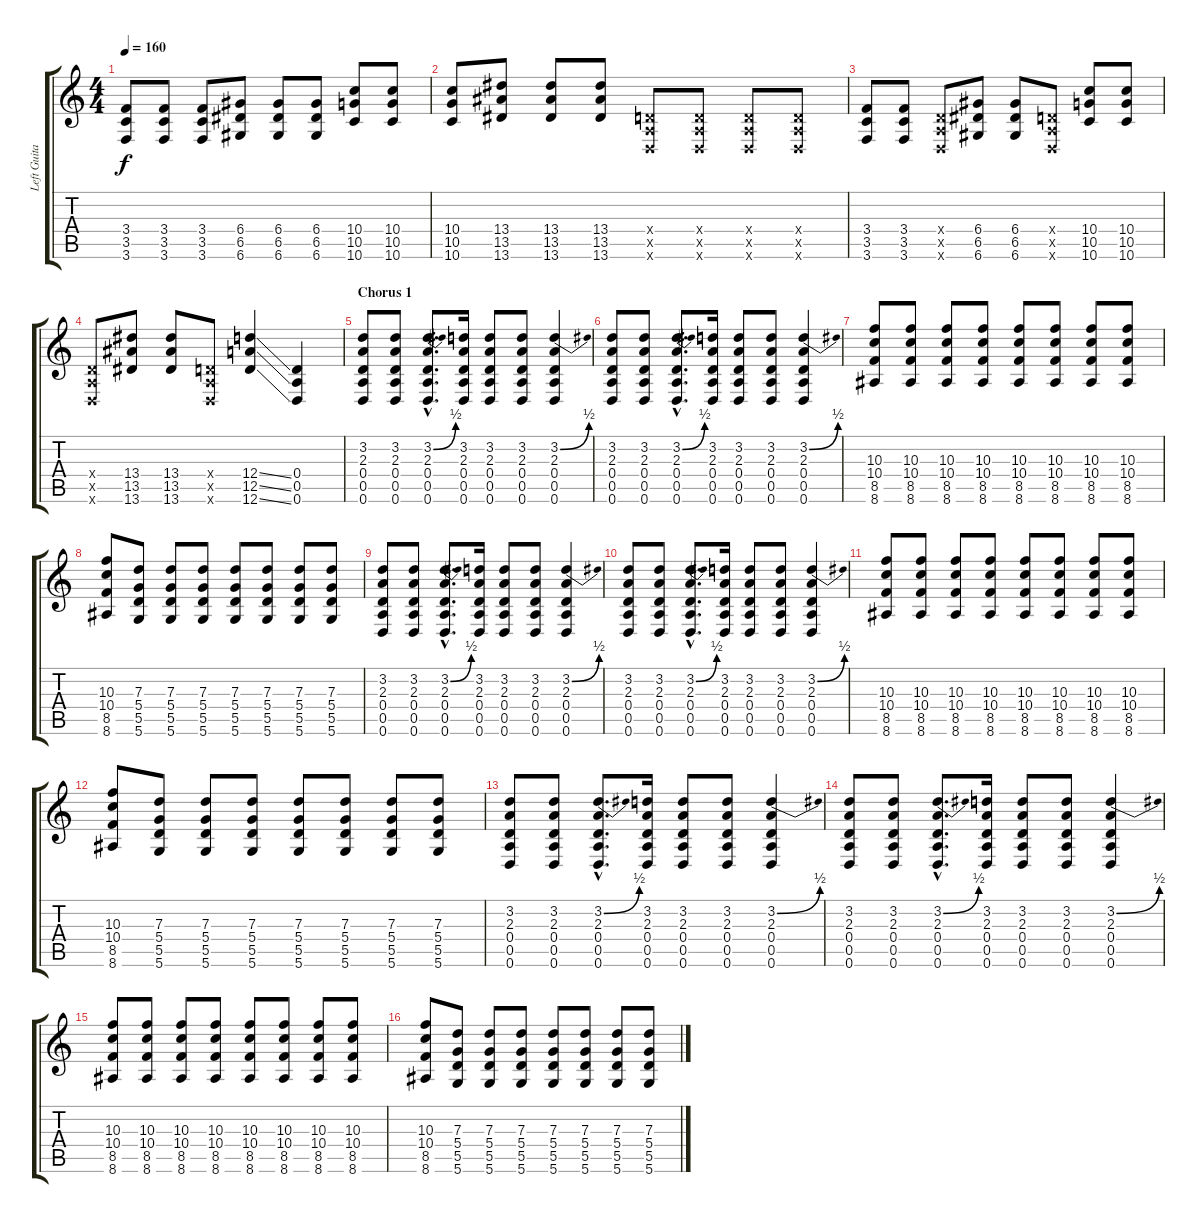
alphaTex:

\track ("Left Guitar" "Left Guita") {instrument distortionguitar}
\staff {score tabs}
\tuning (E4 B3 G3 D3 A2 D2) {hide}
\ts (4 4)
\tempo 160
\clef g2
\ks c
(3.4 3.5 3.6).8{dy f} (3.4 3.5 3.6).8 (3.4 3.5 3.6).8 (6.4 6.5 6.6).8 (6.4 6.5 6.6).8 (6.4 6.5 6.6).8 (10.4 10.5 10.6).8 (10.4 10.5 10.6).8 |
(10.4 10.5 10.6).8 (13.4 13.5 13.6).8 (13.4 13.5 13.6).8 (13.4 13.5 13.6).8 (0.4{x} 0.5{x} 0.6{x}).8 (0.4{x} 0.5{x} 0.6{x}).8 (0.4{x} 0.5{x} 0.6{x}).8 (0.4{x} 0.5{x} 0.6{x}).8 |
(3.4 3.5 3.6).8 (3.4 3.5 3.6).8 (0.4{x} 0.5{x} 0.6{x}).8 (6.4 6.5 6.6).8 (6.4 6.5 6.6).8 (0.4{x} 0.5{x} 0.6{x}).8 (10.4 10.5 10.6).8 (10.4 10.5 10.6).8 |
(0.4{x} 0.5{x} 0.6{x}).8 (13.4 13.5 13.6).8 (13.4 13.5 13.6).8 (0.4{x} 0.5{x} 0.6{x}).8 (12.4{ss} 12.5{ss} 12.6{ss}).4 (0.4 0.5 0.6).4 |
\section ("" "Chorus 1")
(3.2 2.3 0.4 0.5 0.6).8 (3.2 2.3 0.4 0.5 0.6).8 (3.2{be (bend 0 0 60 2) hac} 2.3{hac} 0.4{hac} 0.5{hac} 0.6{hac}).8{d} (3.2 2.3 0.4 0.5 0.6).16 (3.2 2.3 0.4 0.5 0.6).8 (3.2 2.3 0.4 0.5 0.6).8 (3.2{be (bend 0 0 60 2)} 2.3 0.4 0.5 0.6).4 |
(3.2 2.3 0.4 0.5 0.6).8 (3.2 2.3 0.4 0.5 0.6).8 (3.2{be (bend 0 0 60 2) hac} 2.3{hac} 0.4{hac} 0.5{hac} 0.6{hac}).8{d} (3.2 2.3 0.4 0.5 0.6).16 (3.2 2.3 0.4 0.5 0.6).8 (3.2 2.3 0.4 0.5 0.6).8 (3.2{be (bend 0 0 60 2)} 2.3 0.4 0.5 0.6).4 |
(10.3 10.4 8.5 8.6).8 (10.3 10.4 8.5 8.6).8 (10.3 10.4 8.5 8.6).8 (10.3 10.4 8.5 8.6).8 (10.3 10.4 8.5 8.6).8 (10.3 10.4 8.5 8.6).8 (10.3 10.4 8.5 8.6).8 (10.3 10.4 8.5 8.6).8 |
(10.3 10.4 8.5 8.6).8 (7.3 5.4 5.5 5.6).8 (7.3 5.4 5.5 5.6).8 (7.3 5.4 5.5 5.6).8 (7.3 5.4 5.5 5.6).8 (7.3 5.4 5.5 5.6).8 (7.3 5.4 5.5 5.6).8 (7.3 5.4 5.5 5.6).8 |
(3.2 2.3 0.4 0.5 0.6).8 (3.2 2.3 0.4 0.5 0.6).8 (3.2{be (bend 0 0 60 2) hac} 2.3{hac} 0.4{hac} 0.5{hac} 0.6{hac}).8{d} (3.2 2.3 0.4 0.5 0.6).16 (3.2 2.3 0.4 0.5 0.6).8 (3.2 2.3 0.4 0.5 0.6).8 (3.2{be (bend 0 0 60 2)} 2.3 0.4 0.5 0.6).4 |
(3.2 2.3 0.4 0.5 0.6).8 (3.2 2.3 0.4 0.5 0.6).8 (3.2{be (bend 0 0 60 2) hac} 2.3{hac} 0.4{hac} 0.5{hac} 0.6{hac}).8{d} (3.2 2.3 0.4 0.5 0.6).16 (3.2 2.3 0.4 0.5 0.6).8 (3.2 2.3 0.4 0.5 0.6).8 (3.2{be (bend 0 0 60 2)} 2.3 0.4 0.5 0.6).4 |
(10.3 10.4 8.5 8.6).8 (10.3 10.4 8.5 8.6).8 (10.3 10.4 8.5 8.6).8 (10.3 10.4 8.5 8.6).8 (10.3 10.4 8.5 8.6).8 (10.3 10.4 8.5 8.6).8 (10.3 10.4 8.5 8.6).8 (10.3 10.4 8.5 8.6).8 |
(10.3 10.4 8.5 8.6).8 (7.3 5.4 5.5 5.6).8 (7.3 5.4 5.5 5.6).8 (7.3 5.4 5.5 5.6).8 (7.3 5.4 5.5 5.6).8 (7.3 5.4 5.5 5.6).8 (7.3 5.4 5.5 5.6).8 (7.3 5.4 5.5 5.6).8 |
(3.2 2.3 0.4 0.5 0.6).8 (3.2 2.3 0.4 0.5 0.6).8 (3.2{be (bend 0 0 60 2) hac} 2.3{hac} 0.4{hac} 0.5{hac} 0.6{hac}).8{d} (3.2 2.3 0.4 0.5 0.6).16 (3.2 2.3 0.4 0.5 0.6).8 (3.2 2.3 0.4 0.5 0.6).8 (3.2{be (bend 0 0 60 2)} 2.3 0.4 0.5 0.6).4 |
(3.2 2.3 0.4 0.5 0.6).8 (3.2 2.3 0.4 0.5 0.6).8 (3.2{be (bend 0 0 60 2) hac} 2.3{hac} 0.4{hac} 0.5{hac} 0.6{hac}).8{d} (3.2 2.3 0.4 0.5 0.6).16 (3.2 2.3 0.4 0.5 0.6).8 (3.2 2.3 0.4 0.5 0.6).8 (3.2{be (bend 0 0 60 2)} 2.3 0.4 0.5 0.6).4 |
(10.3 10.4 8.5 8.6).8 (10.3 10.4 8.5 8.6).8 (10.3 10.4 8.5 8.6).8 (10.3 10.4 8.5 8.6).8 (10.3 10.4 8.5 8.6).8 (10.3 10.4 8.5 8.6).8 (10.3 10.4 8.5 8.6).8 (10.3 10.4 8.5 8.6).8 |
(10.3 10.4 8.5 8.6).8 (7.3 5.4 5.5 5.6).8 (7.3 5.4 5.5 5.6).8 (7.3 5.4 5.5 5.6).8 (7.3 5.4 5.5 5.6).8 (7.3 5.4 5.5 5.6).8 (7.3 5.4 5.5 5.6).8 (7.3 5.4 5.5 5.6).8
